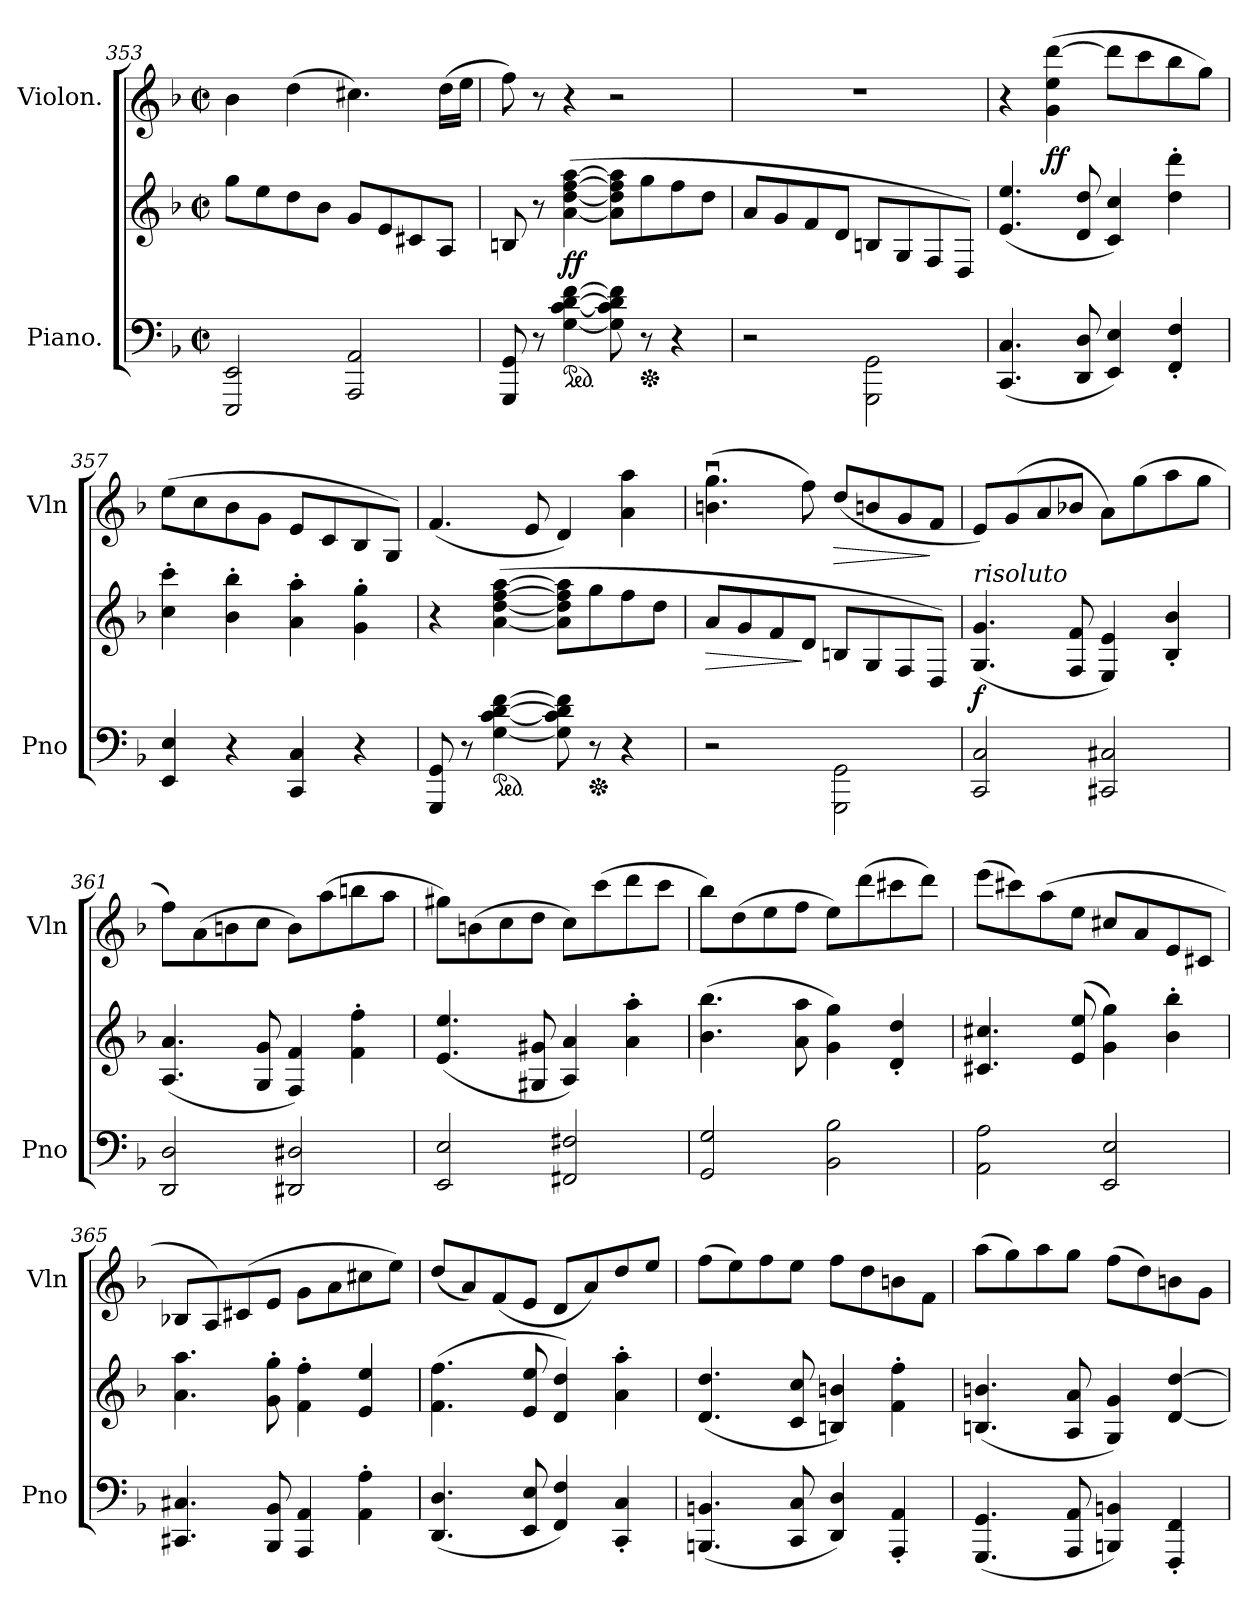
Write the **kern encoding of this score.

**kern	**kern	**dynam	**kern	**dynam
*part2	*part2	*part2	*part1	*part1
*staff3	*staff2	*staff2/3	*staff1	*staff1
*I"Piano.	*	*	*I"Violon.	*
*I'Pno	*	*	*I'Vln	*
*clefF4	*clefG2	*	*clefG2	*
*k[b-]	*k[b-]	*	*k[b-]	*
*M2/2	*M2/2	*	*M2/2	*
*met(c|)	*met(c|)	*	*met(c|)	*
=353	=353	=353	=353	=353
2EEE/ 2EE/	8gg\L	.	4b-\	.
.	8ee\	.	.	.
.	8dd\	.	(4dd\	.
.	8b-\J	.	.	.
2AAA/ 2AA/	8g/L	.	4.cc#X\)	.
.	8e/	.	.	.
.	8c#X/	.	.	.
.	8A/J	.	(16dd\LL	.
.	.	.	16ee\JJ	.
=354	=354	=354	=354	=354
8GGG/ 8GG/	8Bn/	.	8ff\)	.
8r	8r	.	8r	.
*ped	*	*	*	*
[4G\ [4c\ [4d\ [4f\	([4a\ [4dd\ [4ff\ [4aa\	ff	4r	.
8G]\ 8c]\ 8d]\ 8f]\	8a]\ 8dd]\ 8ff]\ 8aa]\L	.	2r	.
*Xped	*	*	*	*
8r	8gg\	.	.	.
4r	8ff\	.	.	.
.	8dd\J	.	.	.
=355	=355	=355	=355	=355
2r	8a/L	.	1r	.
.	8g/	.	.	.
.	8f/	.	.	.
.	8d/J	.	.	.
2GGG\ 2GG\	8Bn/L	.	.	.
.	8G/	.	.	.
.	8F/	.	.	.
.	8D/J)	.	.	.
=356	=356	=356	=356	=356
(4.CC/ 4.C/	(4.e/ 4.ee/	.	4r	.
.	.	.	(4g\ 4ee\ [4ddd\	ff
8DD/ 8D/	8d/ 8dd/	.	.	.
4EE/ 4E/)	4c/ 4cc/)	.	8ddd\L]	.
.	.	.	8ccc\	.
4FF'/ 4F'/	4dd'\ 4ddd'\	.	8bb-\	.
.	.	.	8gg\J)	.
=357	=357	=357	=357	=357
4EE/ 4E/	4cc'\ 4ccc'\	.	(8ee\L	.
.	.	.	8cc\	.
4r	4b-'\ 4bb-'\	.	8b-\	.
.	.	.	8g\J	.
4CC/ 4C/	4a'\ 4aa'\	.	8e/L	.
.	.	.	8c/	.
4r	4g'\ 4gg'\	.	8B-/	.
.	.	.	8G/J)	.
=358	=358	=358	=358	=358
8GGG/ 8GG/	4r	.	(4.f/	.
8r	.	.	.	.
*ped	*	*	*	*
[4G\ [4c\ [4d\ [4f\	([4a\ [4dd\ [4ff\ [4aa\	.	.	.
.	.	.	8e/	.
8G]\ 8c]\ 8d]\ 8f]\	8a]\ 8dd]\ 8ff]\ 8aa]\L	.	4d/)	.
*Xped	*	*	*	*
8r	8gg\	.	.	.
4r	8ff\	.	4a\ 4aa\	.
.	8dd\J	.	.	.
=359	=359	=359	=359	=359
!	!	!LO:HP:b	!	!
2r	8a/L	>	(4.bnu\ 4.ggu\	.
.	8g/	.	.	.
.	8f/	.	.	.
.	8d/J	]	8ff\)	.
!	!	!	!	!LO:HP:b
2GGG\ 2GG\	8Bn/L	.	(8dd/L	>
.	8G/	.	8bn/	.
.	8F/	.	8g/	.
.	8D/J)	.	8f/J	]
=360	=360	=360	=360	=360
!	!LO:TX:a:i:t=risoluto	!	!	!
2CC/ 2C/	(4.G/ 4.g/	f	8e/L)	.
.	.	.	(<8g/	.
.	.	.	8a/	.
.	8F/ 8f/	.	8b-X/J	.
2CC#X/ 2C#X/	4E/ 4e/)	.	8a\L)	.
.	.	.	(8gg\	.
.	4B-'/ 4b-'/	.	8aa\	.
.	.	.	8gg\J	.
=361	=361	=361	=361	=361
2DD/ 2D/	(4.A/ 4.a/	.	8ff\L)	.
.	.	.	(8a\	.
.	.	.	8bn\	.
.	8G/ 8g/	.	8cc\J	.
2DD#X/ 2D#X/	4F/ 4f/)	.	8b\L)	.
.	.	.	(8aa\	.
.	4f'\ 4ff'\	.	8bbn\	.
.	.	.	8aa\J	.
=362	=362	=362	=362	=362
2EE/ 2E/	(4.e/ 4.ee/	.	8gg#X\L)	.
.	.	.	(8bn\	.
.	.	.	8cc\	.
.	8G#X/ 8g#X/	.	8dd\J	.
2FF#X/ 2F#X/	4A/ 4a/)	.	8cc\L)	.
.	.	.	(8ccc\	.
.	4a'\ 4aa'\	.	8ddd\	.
.	.	.	8ccc\J	.
=363	=363	=363	=363	=363
2GG/ 2G/	(4.b-\ 4.bb-\	.	8bb-\L)	.
.	.	.	(8dd\	.
.	.	.	8ee\	.
.	8a\ 8aa\	.	8ff\J	.
2BB-\ 2B-\	4g\ 4gg\)	.	8ee\L)	.
.	.	.	(8ddd\	.
.	4d'/ 4dd'/	.	8ccc#X\	.
.	.	.	8ddd\J)	.
=364	=364	=364	=364	=364
2AA\ 2A\	4.c#X/ 4.cc#X/	.	(8eee\L	.
.	.	.	8ccc#X\)	.
.	.	.	(8aa\	.
.	(<8e/ 8ee/	.	8ee\J	.
2EE/ 2E/	4g\ 4gg\)	.	8cc#X/L	.
.	.	.	8a/	.
.	4b-'\ 4bb-'\	.	8e/	.
.	.	.	8c#X/J	.
=365	=365	=365	=365	=365
4.CC#X/ 4.C#X/	4.a\ 4.aa\	.	8B-X/L	.
.	.	.	8A/)	.
.	.	.	(8c#X/	.
8BBB-/ 8BB-/	8g'\ 8gg'\	.	8e/J	.
4AAA/ 4AA/	4f'\ 4ff'\	.	8g\L	.
.	.	.	8a\	.
4AA'\ 4A'\	4e/ 4ee/	.	8cc#X\	.
.	.	.	8ee\J)	.
=366	=366	=366	=366	=366
(4.DD/ 4.D/	(<4.f\ 4.ff\	.	(8dd/L	.
.	.	.	8a/)	.
.	.	.	(8f/	.
8EE/ 8E/	8e/ 8ee/	.	8e/J	.
4FF/ 4F/)	4d/ 4dd/)	.	8d/L	.
.	.	.	8a/)	.
4CC'/ 4C'/	4a'\ 4aa'\	.	8dd/	.
.	.	.	8ee/J	.
=367	=367	=367	=367	=367
(4.BBBn/ 4.BBn/	(4.d/ 4.dd/	.	(8ff\L	.
.	.	.	8ee\)	.
.	.	.	8ff\	.
8CC/ 8C/	8c/ 8cc/	.	8ee\J	.
4DD/ 4D/)	4Bn/ 4bn/)	.	8ff\L	.
.	.	.	8dd\	.
4AAA'/ 4AA'/	4f'\ 4ff'\	.	8bn\	.
.	.	.	8f\J	.
=368	=368	=368	=368	=368
(4.GGG/ 4.GG/	(4.Bn/ 4.bn/	.	(8aa\L	.
.	.	.	8gg\)	.
.	.	.	8aa\	.
8AAA/ 8AA/	8A/ 8a/	.	8gg\J	.
4BBBn/ 4BBn/)	4G/ 4g/)	.	(8ff\L	.
.	.	.	8dd\)	.
4FFF'/ 4FF'/	[4d/ [4dd/	.	8bn\	.
.	.	.	8g\J	.
=	=	=	=	=
*-	*-	*-	*-	*-
